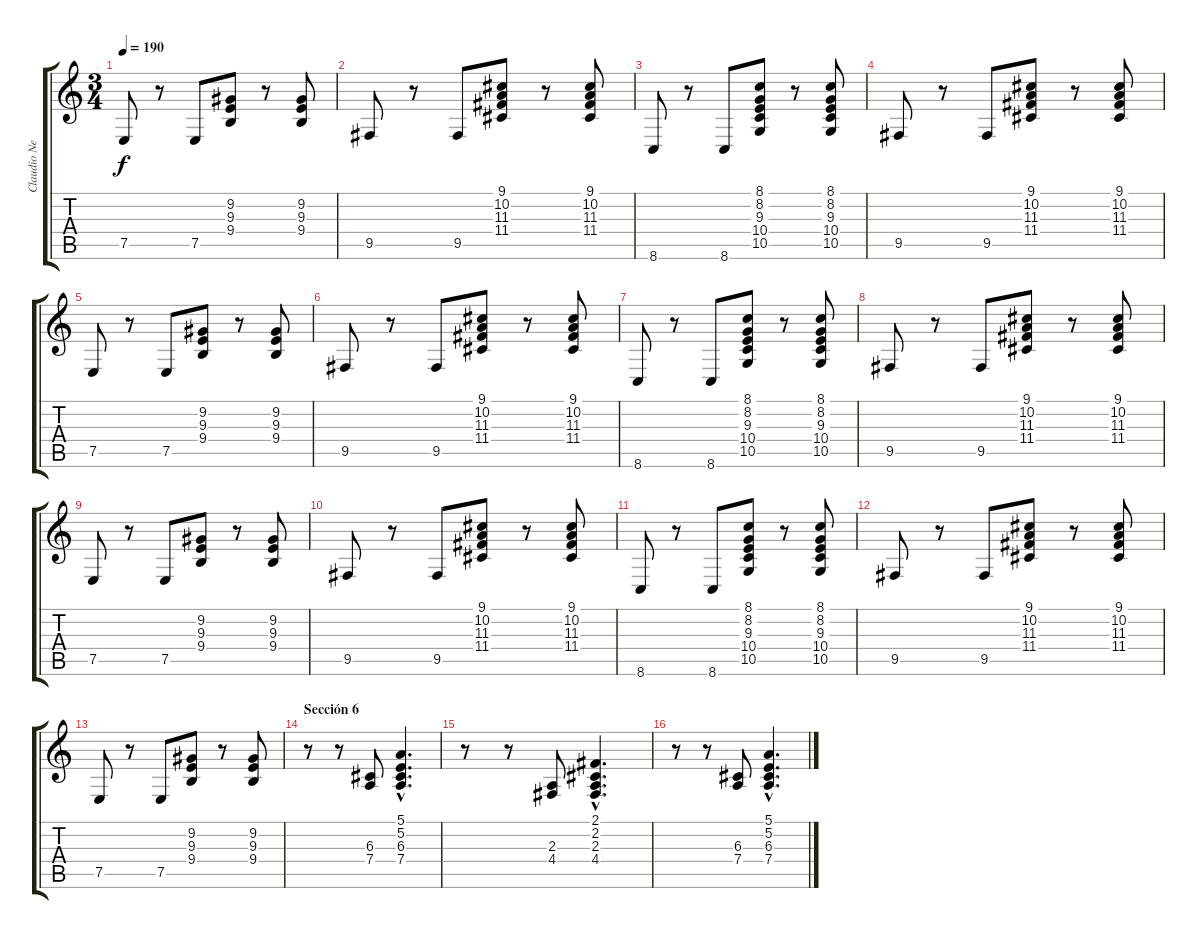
\track ("Claudio Nervi" "Claudio Ne") {instrument drawbarorgan}
\staff {score tabs}
\tuning (E4 B3 G3 D3 A2 E2) {hide}
\ts (3 4)
\tempo 190
\clef g2
\ks c
7.5.8{dy f} r.8 7.5.8 (9.2 9.3 9.4).8 r.8 (9.2 9.3 9.4).8 |
9.5.8 r.8 9.5.8 (9.1 10.2 11.3 11.4).8 r.8 (9.1 10.2 11.3 11.4).8 |
8.6.8 r.8 8.6.8 (8.1 8.2 9.3 10.4 10.5).8 r.8 (8.1 8.2 9.3 10.4 10.5).8 |
9.5.8 r.8 9.5.8 (9.1 10.2 11.3 11.4).8 r.8 (9.1 10.2 11.3 11.4).8 |
7.5.8 r.8 7.5.8 (9.2 9.3 9.4).8 r.8 (9.2 9.3 9.4).8 |
9.5.8 r.8 9.5.8 (9.1 10.2 11.3 11.4).8 r.8 (9.1 10.2 11.3 11.4).8 |
8.6.8 r.8 8.6.8 (8.1 8.2 9.3 10.4 10.5).8 r.8 (8.1 8.2 9.3 10.4 10.5).8 |
9.5.8 r.8 9.5.8 (9.1 10.2 11.3 11.4).8 r.8 (9.1 10.2 11.3 11.4).8 |
7.5.8 r.8 7.5.8 (9.2 9.3 9.4).8 r.8 (9.2 9.3 9.4).8 |
9.5.8 r.8 9.5.8 (9.1 10.2 11.3 11.4).8 r.8 (9.1 10.2 11.3 11.4).8 |
8.6.8 r.8 8.6.8 (8.1 8.2 9.3 10.4 10.5).8 r.8 (8.1 8.2 9.3 10.4 10.5).8 |
9.5.8 r.8 9.5.8 (9.1 10.2 11.3 11.4).8 r.8 (9.1 10.2 11.3 11.4).8 |
7.5.8 r.8 7.5.8 (9.2 9.3 9.4).8 r.8 (9.2 9.3 9.4).8 |
\section ("" "Sección 6")
r.8 r.8 (6.3 7.4).8 (5.1{hac} 5.2{hac} 6.3{hac} 7.4{hac}).4{d} |
r.8 r.8 (2.3 4.4).8 (2.1{hac} 2.2{hac} 2.3{hac} 4.4{hac}).4{d} |
r.8 r.8 (6.3 7.4).8 (5.1{hac} 5.2{hac} 6.3{hac} 7.4{hac}).4{d}
